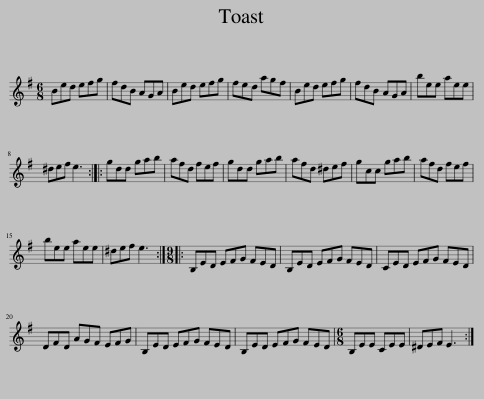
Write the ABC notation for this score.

X:1
L:1/8
M:6/8
I:linebreak $
K:Emin
V:1 treble
V:1
 Bed efg | fdB AGA | Bed efg | fed agf | Bed efg | %5
 fdB AGA | bee aee |$ ^def e3 :: gdd gab | afd fef | %10
 gdd gab | afd ^def | gcc gab | afd fef |$ bee aee | %15
 ^def e3 ::[M:9/8] B,ED EFG FED | B,ED EFG FED | CED EFG FED |$ DFD AGF EFG | %20
 B,ED EFG FED | B,ED EFG FED |[M:6/8] B,EE CEE | ^DEF E3 :| %24
